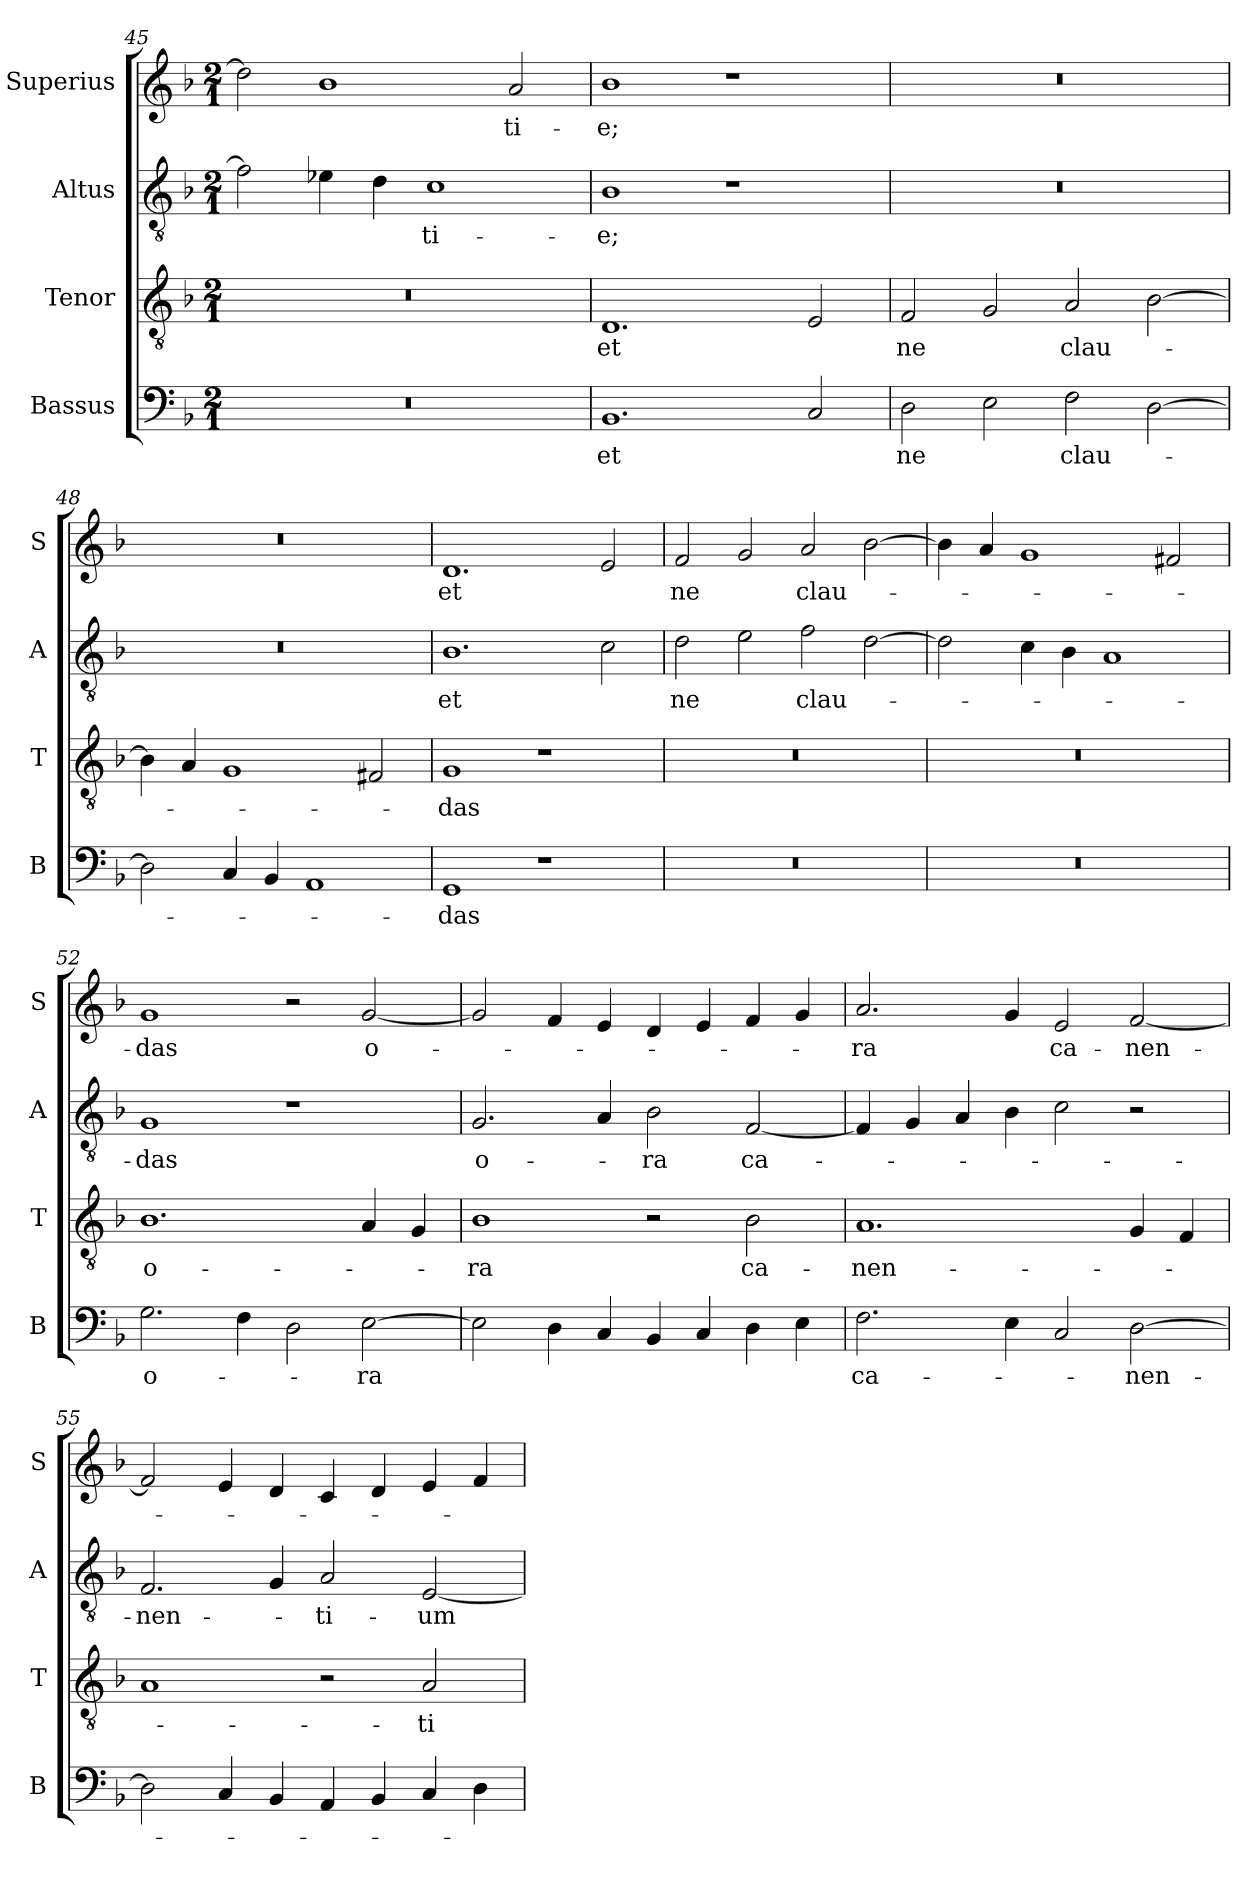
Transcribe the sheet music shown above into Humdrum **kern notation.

**kern	**text	**kern	**text	**kern	**text	**kern	**text
*part4	*part4	*part3	*part3	*part2	*part2	*part1	*part1
*staff4	*staff4	*staff3	*staff3	*staff2	*staff2	*staff1	*staff1
*I"Bassus	*	*I"Tenor	*	*I"Altus	*	*I"Superius	*
*I'B	*	*I'T	*	*I'A	*	*I'S	*
*clefF4	*	*clefGv2	*	*clefGv2	*	*clefG2	*
*k[b-]	*	*k[b-]	*	*k[b-]	*	*k[b-]	*
*M2/1	*	*M2/1	*	*M2/1	*	*M2/1	*
=45	=45	=45	=45	=45	=45	=45	=45
0r	.	0r	.	2f]	.	2dd]	.
.	.	.	.	4e-X	.	1b-	.
.	.	.	.	4d	.	.	.
.	.	.	.	1c	-ti-	.	.
.	.	.	.	.	.	2a	-ti-
=46	=46	=46	=46	=46	=46	=46	=46
1.BB-	et	1.D	et	1B-	-e;	1b-	-e;
.	.	.	.	1r	.	1r	.
2C	.	2E	.	.	.	.	.
=47	=47	=47	=47	=47	=47	=47	=47
2D	ne	2F	ne	0r	.	0r	.
2E	.	2G	.	.	.	.	.
2F	clau-	2A	clau-	.	.	.	.
[2D	.	[2B-	.	.	.	.	.
=48	=48	=48	=48	=48	=48	=48	=48
2D]	.	4B-]	.	0r	.	0r	.
.	.	4A	.	.	.	.	.
4C	.	1G	.	.	.	.	.
4BB-	.	.	.	.	.	.	.
1AA	.	.	.	.	.	.	.
.	.	2F#X	.	.	.	.	.
=49	=49	=49	=49	=49	=49	=49	=49
1GG	-das	1G	-das	1.B-	et	1.d	et
1r	.	1r	.	.	.	.	.
.	.	.	.	2c	.	2e	.
=50	=50	=50	=50	=50	=50	=50	=50
0r	.	0r	.	2d	ne	2f	ne
.	.	.	.	2e	.	2g	.
.	.	.	.	2f	clau-	2a	clau-
.	.	.	.	[2d	.	[2b-	.
=51	=51	=51	=51	=51	=51	=51	=51
0r	.	0r	.	2d]	.	4b-]	.
.	.	.	.	.	.	4a	.
.	.	.	.	4c	.	1g	.
.	.	.	.	4B-	.	.	.
.	.	.	.	1A	.	.	.
.	.	.	.	.	.	2f#X	.
=52	=52	=52	=52	=52	=52	=52	=52
2.G	o-	1.B-	o-	1G	-das	1g	-das
4F	.	.	.	.	.	.	.
2D	.	.	.	1r	.	2r	.
[2E	-ra	4A	.	.	.	[2g	o-
.	.	4G	.	.	.	.	.
=53	=53	=53	=53	=53	=53	=53	=53
2E]	.	1B-	-ra	2.G	o-	2g]	.
4D	.	.	.	.	.	4f	.
4C	.	.	.	4A	.	4e	.
4BB-	.	2r	.	2B-	-ra	4d	.
4C	.	.	.	.	.	4e	.
4D	.	2B-	ca-	[2F	ca-	4f	.
4E	.	.	.	.	.	4g	.
=54	=54	=54	=54	=54	=54	=54	=54
2.F	ca-	1.A	-nen-	4F]	.	2.a	-ra
.	.	.	.	4G	.	.	.
.	.	.	.	4A	.	.	.
4E	.	.	.	4B-	.	4g	.
2C	.	.	.	2c	.	2e	ca-
[2D	-nen-	4G	.	2r	.	[2f	-nen-
.	.	4F	.	.	.	.	.
=55	=55	=55	=55	=55	=55	=55	=55
2D]	.	1A	.	2.F	-nen-	2f]	.
4C	.	.	.	.	.	4e	.
4BB-	.	.	.	4G	.	4d	.
4AA	.	2r	.	2A	-ti-	4c	.
4BB-	.	.	.	.	.	4d	.
4C	.	2A	-ti-	[2E	-um	4e	.
4D	.	.	.	.	.	4f	.
=	=	=	=	=	=	=	=
*-	*-	*-	*-	*-	*-	*-	*-
